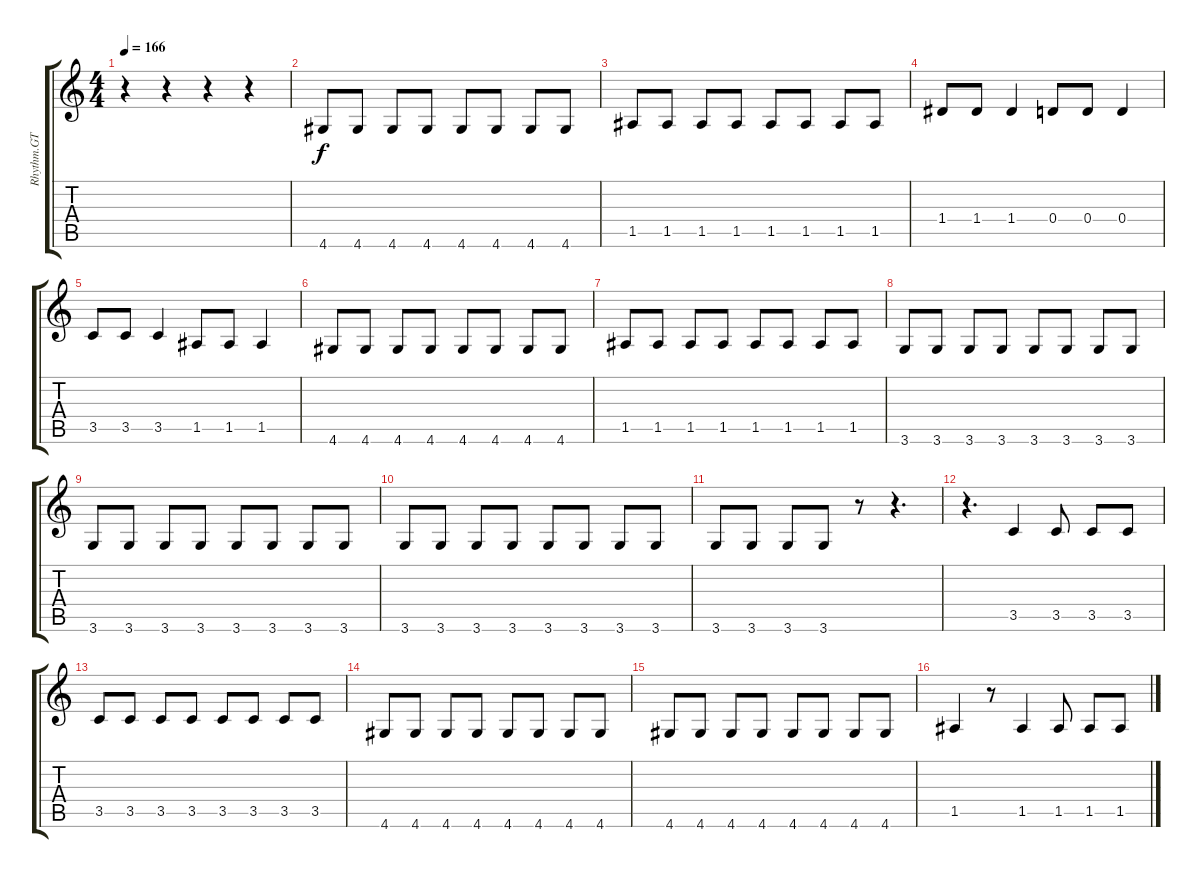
\track ("Rhythm.GT" "Rhythm.GT") {instrument distortionguitar}
\staff {score tabs}
\tuning (E4 B3 G3 D3 A2 E2) {hide}
\ts (4 4)
\tempo 166
\clef g2
\ks c
r.4{dy f} r.4 r.4 r.4 |
4.6.8 4.6.8 4.6.8 4.6.8 4.6.8 4.6.8 4.6.8 4.6.8 |
1.5.8 1.5.8 1.5.8 1.5.8 1.5.8 1.5.8 1.5.8 1.5.8 |
1.4.8 1.4.8 1.4.4 0.4.8 0.4.8 0.4.4 |
3.5.8 3.5.8 3.5.4 1.5.8 1.5.8 1.5.4 |
4.6.8 4.6.8 4.6.8 4.6.8 4.6.8 4.6.8 4.6.8 4.6.8 |
1.5.8 1.5.8 1.5.8 1.5.8 1.5.8 1.5.8 1.5.8 1.5.8 |
3.6.8 3.6.8 3.6.8 3.6.8 3.6.8 3.6.8 3.6.8 3.6.8 |
3.6.8 3.6.8 3.6.8 3.6.8 3.6.8 3.6.8 3.6.8 3.6.8 |
3.6.8 3.6.8 3.6.8 3.6.8 3.6.8 3.6.8 3.6.8 3.6.8 |
3.6.8 3.6.8 3.6.8 3.6.8 r.8 r.4{d} |
r.4{d} 3.5.4 3.5.8 3.5.8 3.5.8 |
3.5.8 3.5.8 3.5.8 3.5.8 3.5.8 3.5.8 3.5.8 3.5.8 |
4.6.8 4.6.8 4.6.8 4.6.8 4.6.8 4.6.8 4.6.8 4.6.8 |
4.6.8 4.6.8 4.6.8 4.6.8 4.6.8 4.6.8 4.6.8 4.6.8 |
1.5.4 r.8 1.5.4 1.5.8 1.5.8 1.5.8
